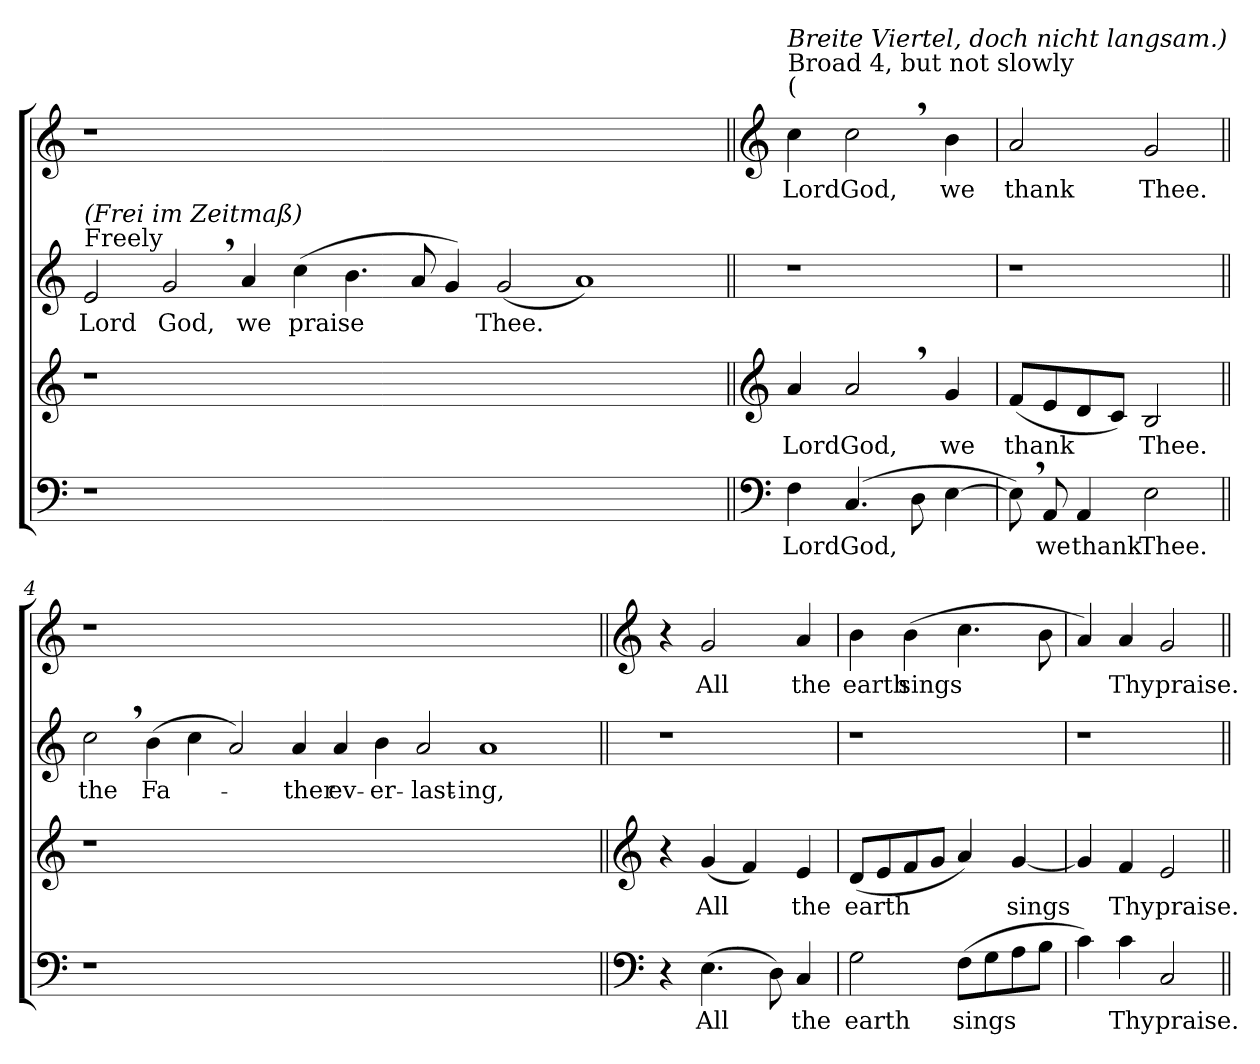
**kern	**text	**kern	**text	**kern	**text	**kern	**text
*part4	*part4	*part3	*part3	*part2	*part2	*part1	*part1
*staff4	*staff4	*staff3	*staff3	*staff2	*staff2	*staff1	*staff1
*clefF4	*	*clefG2	*	*clefG2	*	*clefG2	*
*k[]	*	*k[]	*	*k[]	*	*k[]	*
*C:	*	*C:	*	*C:	*	*C:	*
=1	=1	=1	=1	=1	=1	=1	=1
!	!	!	!	!LO:TX:a:t=Freely	!	!	!
!	!	!	!	!LO:TX:a:i:t=(Frei im Zeitmaß)	!	!	!
!	!	!	!	!	!LO:LY:b	!	!
1r	.	1r	.	2e/	Lord	1r	.
!	!	!	!	!	!LO:LY:b	!	!
.	.	.	.	2g,>/	God,	.	.
!	!	!	!	!	!LO:LY:b	!	!
0ryy	.	0ryy	.	4a/	we	0ryy	.
!	!	!	!	!	!LO:LY:b	!	!
.	.	.	.	(>4cc\	praise	.	.
.	.	.	.	4.b\	.	.	.
.	.	.	.	8a/	.	.	.
.	.	.	.	4g/)	.	.	.
!	!	!	!	!	!LO:LY:b	!	!
.	.	.	.	(<2g/	Thee.	.	.
.	.	.	.	1a)	.	.	.
2.ryy	.	2.ryy	.	.	.	2.ryy	.
=2||	=2||	=2||	=2||	=2||	=2||	=2||	=2||
*clefF4	*	*clefG2	*	*	*	*clefG2	*
!	!	!	!	!	!	!LO:TX:a:t=Broad 4, but not slowly \n(	!
!	!	!	!	!	!	!LO:TX:a:i:t=Breite Viertel, doch nicht langsam.)	!
!	!LO:LY:b	!	!LO:LY:b	!	!	!	!LO:LY:b
4F\	Lord	4a/	Lord	1r	.	4cc\	Lord
!	!LO:LY:b	!	!LO:LY:b	!	!	!	!LO:LY:b
(4.C/	God,	2a,>/	God,	.	.	2cc,>\	God,
8D\	.	.	.	.	.	.	.
!	!	!	!LO:LY:b	!	!	!	!LO:LY:b
[4E\	.	4g/	we	.	.	4b\	we
=3	=3	=3	=3	=3	=3	=3	=3
!	!	!	!LO:LY:b	!	!	!	!LO:LY:b
8E,>\])	.	(<8f/L	thank	1r	.	2a/	thank
!	!LO:LY:b	!	!	!	!	!	!
8AA/	we	8e/	.	.	.	.	.
!	!LO:LY:b	!	!	!	!	!	!
4AA/	thank	8d/	.	.	.	.	.
.	.	8c/J)	.	.	.	.	.
!	!LO:LY:b	!	!LO:LY:b	!	!	!	!LO:LY:b
2E\	Thee.	2B/	Thee.	.	.	2g/	Thee.
!!LO:LB:g=z
=4||	=4||	=4||	=4||	=4||	=4||	=4||	=4||
!	!	!	!	!	!LO:LY:b	!	!
1r	.	1r	.	2cc,>\	the	1r	.
!	!	!	!	!	!LO:LY:b	!	!
.	.	.	.	(>4b\	Fa-	.	.
.	.	.	.	4cc\	.	.	.
0ryy	.	0ryy	.	2a/)	.	0ryy	.
!	!	!	!	!	!LO:LY:b	!	!
.	.	.	.	4a/	-ther	.	.
!	!	!	!	!	!LO:LY:b	!	!
.	.	.	.	4a/	ev-	.	.
!	!	!	!	!	!LO:LY:b	!	!
.	.	.	.	4b\	-er-	.	.
!	!	!	!	!	!LO:LY:b	!	!
.	.	.	.	2a/	-last-	.	.
!	!	!	!	!	!LO:LY:b	!	!
.	.	.	.	1a	-ing,	.	.
2.ryy	.	2.ryy	.	.	.	2.ryy	.
=5||	=5||	=5||	=5||	=5||	=5||	=5||	=5||
*clefF4	*	*clefG2	*	*	*	*clefG2	*
4r	.	4r	.	1r	.	4r	.
!	!LO:LY:b	!	!LO:LY:b	!	!	!	!LO:LY:b
(>4.E\	All	(<4g/	All	.	.	2g/	All
.	.	4f/)	.	.	.	.	.
8D\)	.	.	.	.	.	.	.
!	!LO:LY:b	!	!LO:LY:b	!	!	!	!LO:LY:b
4C/	the	4e/	the	.	.	4a/	the
=6	=6	=6	=6	=6	=6	=6	=6
!	!LO:LY:b	!	!LO:LY:b	!	!	!	!LO:LY:b
2G\	earth	(<8d/L	earth	1r	.	4b\	earth
.	.	8e/	.	.	.	.	.
!	!	!	!	!	!	!	!LO:LY:b
.	.	8f/	.	.	.	(>4b\	sings
.	.	8g/J	.	.	.	.	.
!	!LO:LY:b	!	!	!	!	!	!
(>8F\L	sings	4a/)	.	.	.	4.cc\	.
8G\	.	.	.	.	.	.	.
!	!	!	!LO:LY:b	!	!	!	!
8A\	.	[4g/	sings	.	.	.	.
8B\J	.	.	.	.	.	8b\	.
=7	=7	=7	=7	=7	=7	=7	=7
4c\)	.	4g/]	.	1r	.	4a/)	.
!	!LO:LY:b	!	!LO:LY:b	!	!	!	!LO:LY:b
4c\	Thy	4f/	Thy	.	.	4a/	Thy
!	!LO:LY:b	!	!LO:LY:b	!	!	!	!LO:LY:b
2C/	praise.	2e/	praise.	.	.	2g/	praise.
=||	=||	=||	=||	=||	=||	=||	=||
*-	*-	*-	*-	*-	*-	*-	*-
